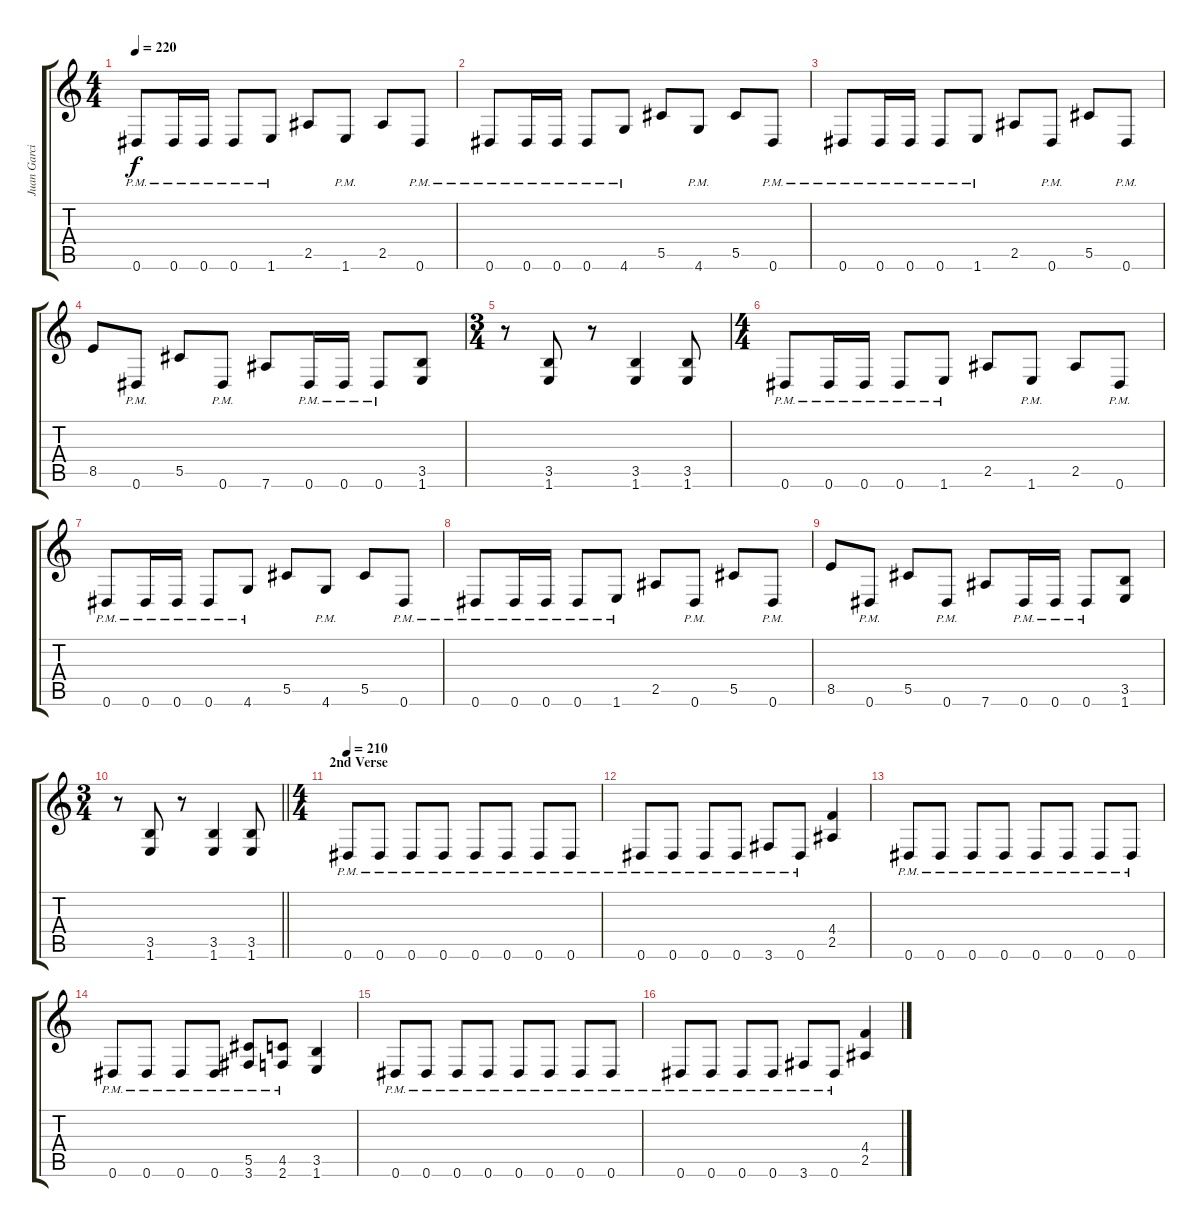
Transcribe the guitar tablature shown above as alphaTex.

\track ("Juan Garcia" "Juan Garci") {instrument distortionguitar}
\staff {score tabs}
\tuning (Eb4 Bb3 Gb3 Db3 Ab2 Eb2) {hide}
\ts (4 4)
\tempo 220
\clef g2
\ks c
0.6{pm}.8{dy f} 0.6{pm}.16 0.6{pm}.16 0.6{pm}.8 1.6{pm}.8 2.5.8 1.6{pm}.8 2.5.8 0.6{pm}.8 |
0.6{pm}.8 0.6{pm}.16 0.6{pm}.16 0.6{pm}.8 4.6{pm}.8 5.5.8 4.6{pm}.8 5.5.8 0.6{pm}.8 |
0.6{pm}.8 0.6{pm}.16 0.6{pm}.16 0.6{pm}.8 1.6{pm}.8 2.5.8 0.6{pm}.8 5.5.8 0.6{pm}.8 |
8.5.8 0.6{pm}.8 5.5.8 0.6{pm}.8 7.6.8 0.6{pm}.16 0.6{pm}.16 0.6{pm}.8 (3.5 1.6).8 |
\ts (3 4)
r.8 (3.5 1.6).8 r.8 (3.5 1.6).4 (3.5 1.6).8 |
\ts (4 4)
0.6{pm}.8 0.6{pm}.16 0.6{pm}.16 0.6{pm}.8 1.6{pm}.8 2.5.8 1.6{pm}.8 2.5.8 0.6{pm}.8 |
0.6{pm}.8 0.6{pm}.16 0.6{pm}.16 0.6{pm}.8 4.6{pm}.8 5.5.8 4.6{pm}.8 5.5.8 0.6{pm}.8 |
0.6{pm}.8 0.6{pm}.16 0.6{pm}.16 0.6{pm}.8 1.6{pm}.8 2.5.8 0.6{pm}.8 5.5.8 0.6{pm}.8 |
8.5.8 0.6{pm}.8 5.5.8 0.6{pm}.8 7.6.8 0.6{pm}.16 0.6{pm}.16 0.6{pm}.8 (3.5 1.6).8 |
\ts (3 4)
\barLineRight lightlight
r.8 (3.5 1.6).8 r.8 (3.5 1.6).4 (3.5 1.6).8 |
\ts (4 4)
\section ("" "2nd Verse")
\tempo 210
0.6{pm}.8 0.6{pm}.8 0.6{pm}.8 0.6{pm}.8 0.6{pm}.8 0.6{pm}.8 0.6{pm}.8 0.6{pm}.8 |
0.6{pm}.8 0.6{pm}.8 0.6{pm}.8 0.6{pm}.8 3.6{pm}.8 0.6{pm}.8 (4.4 2.5).4 |
0.6{pm}.8 0.6{pm}.8 0.6{pm}.8 0.6{pm}.8 0.6{pm}.8 0.6{pm}.8 0.6{pm}.8 0.6{pm}.8 |
0.6{pm}.8 0.6{pm}.8 0.6{pm}.8 0.6{pm}.8 (5.5{pm} 3.6{pm}).8 (4.5{pm} 2.6{pm}).8 (3.5 1.6).4 |
0.6{pm}.8 0.6{pm}.8 0.6{pm}.8 0.6{pm}.8 0.6{pm}.8 0.6{pm}.8 0.6{pm}.8 0.6{pm}.8 |
0.6{pm}.8 0.6{pm}.8 0.6{pm}.8 0.6{pm}.8 3.6{pm}.8 0.6{pm}.8 (4.4 2.5).4
